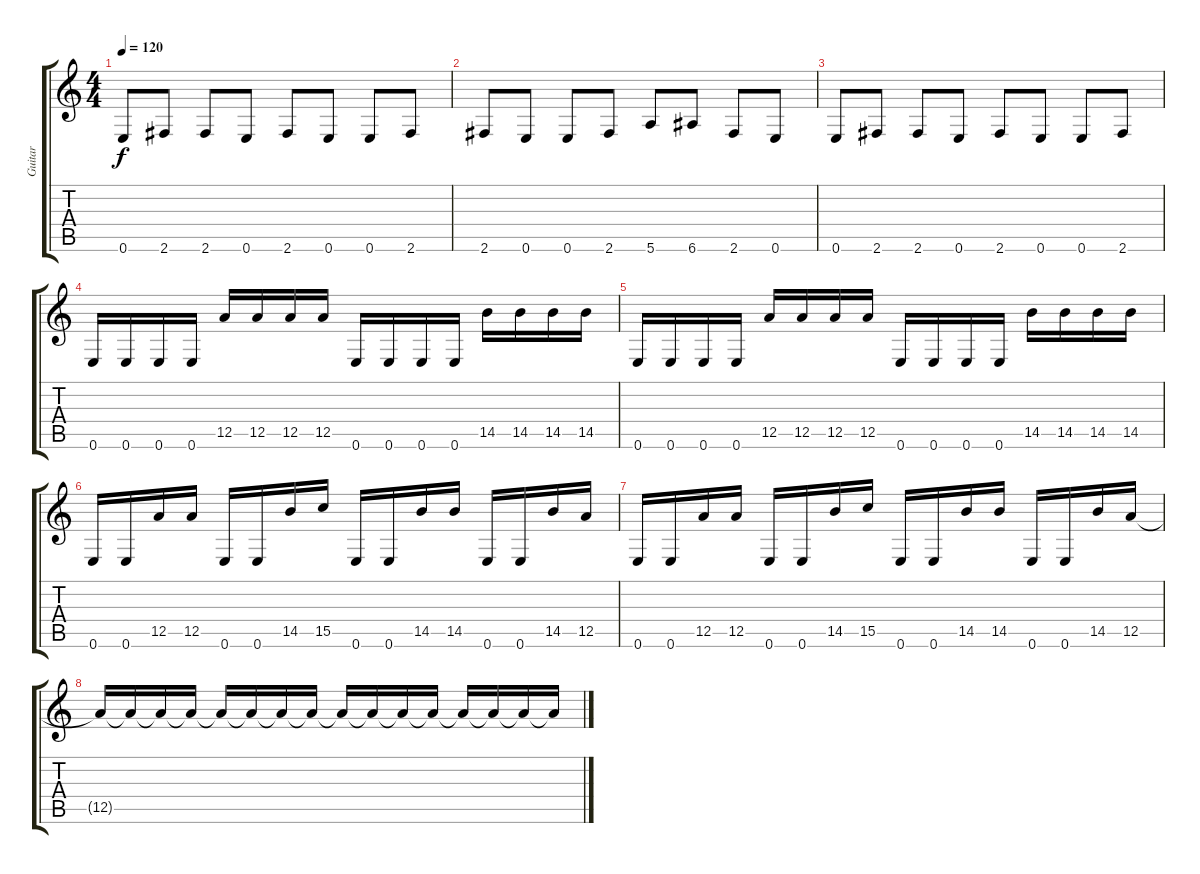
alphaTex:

\track ("Guitar" "Guitar") {instrument distortionguitar}
\staff {score tabs}
\tuning (E4 B3 G3 D3 A2 E2) {hide}
\ts (4 4)
\tempo 120
\clef g2
\ks c
0.6.8{dy f} 2.6.8 2.6.8 0.6.8 2.6.8 0.6.8 0.6.8 2.6.8 |
2.6.8 0.6.8 0.6.8 2.6.8 5.6.8 6.6.8 2.6.8 0.6.8 |
0.6.8 2.6.8 2.6.8 0.6.8 2.6.8 0.6.8 0.6.8 2.6.8 |
0.6.16 0.6.16 0.6.16 0.6.16 12.5.16 12.5.16 12.5.16 12.5.16 0.6.16 0.6.16 0.6.16 0.6.16 14.5.16 14.5.16 14.5.16 14.5.16 |
0.6.16 0.6.16 0.6.16 0.6.16 12.5.16 12.5.16 12.5.16 12.5.16 0.6.16 0.6.16 0.6.16 0.6.16 14.5.16 14.5.16 14.5.16 14.5.16 |
0.6.16 0.6.16 12.5.16 12.5.16 0.6.16 0.6.16 14.5.16 15.5.16 0.6.16 0.6.16 14.5.16 14.5.16 0.6.16 0.6.16 14.5.16 12.5.16 |
0.6.16 0.6.16 12.5.16 12.5.16 0.6.16 0.6.16 14.5.16 15.5.16 0.6.16 0.6.16 14.5.16 14.5.16 0.6.16 0.6.16 14.5.16 12.5.16 |
12.5{t}.16 12.5{t}.16 12.5{t}.16 12.5{t}.16 12.5{t}.16 12.5{t}.16 12.5{t}.16 12.5{t}.16 12.5{t}.16 12.5{t}.16 12.5{t}.16 12.5{t}.16 12.5{t}.16 12.5{t}.16 12.5{t}.16 12.5{t}.16
